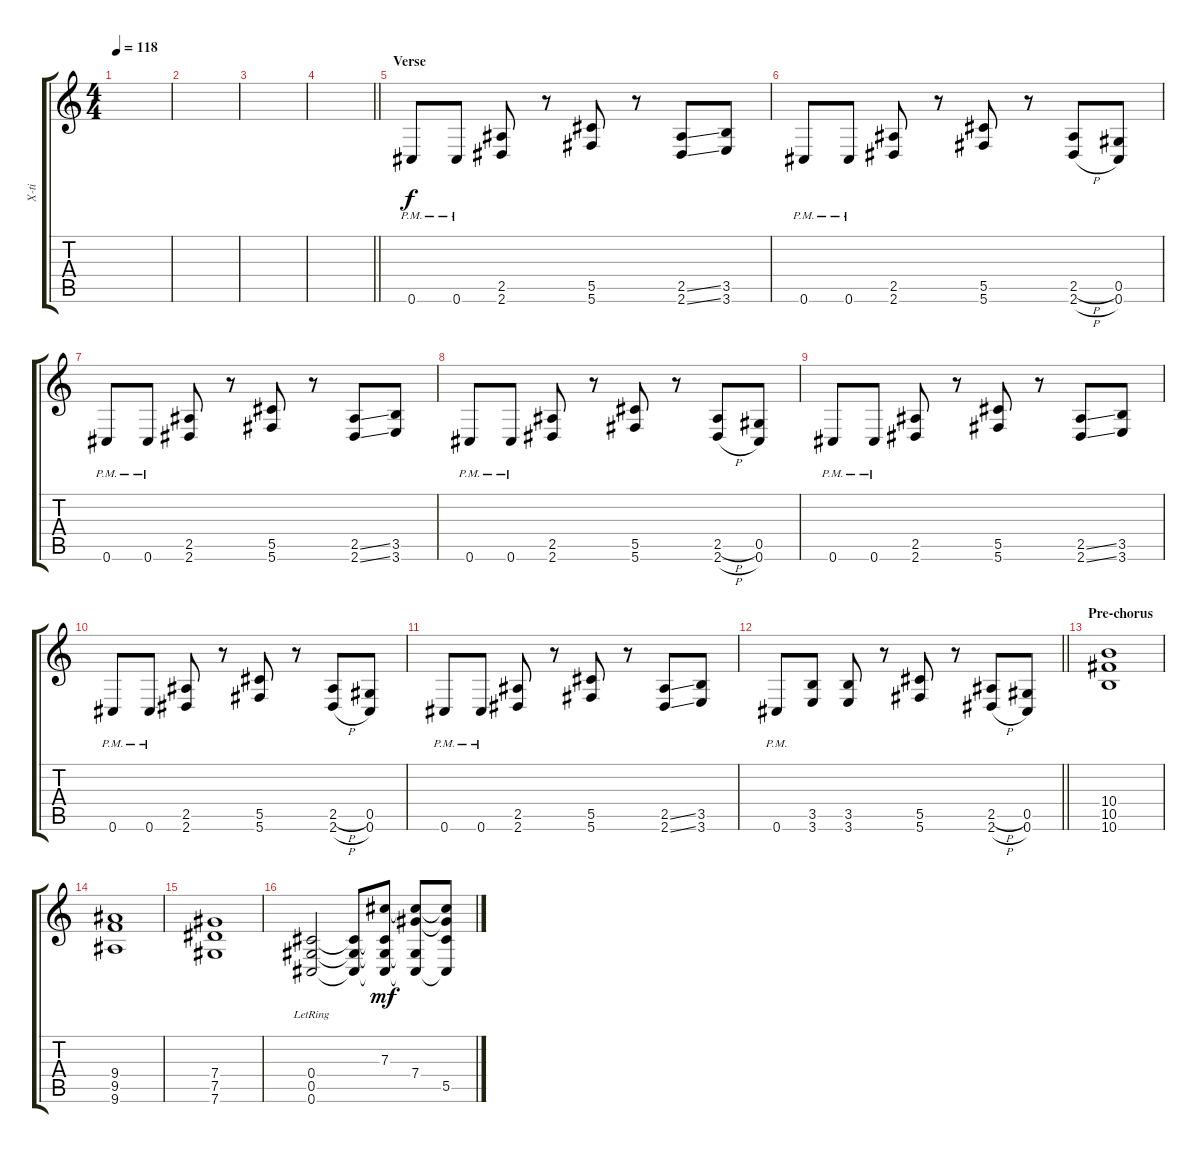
\track ("X-ti" "X-ti") {instrument distortionguitar}
\staff {score tabs}
\tuning (Eb4 Bb3 Gb3 Db3 Ab2 Db2) {hide}
\ts (4 4)
\tempo 118
\clef g2
\ks c
|
|
|
\barLineRight lightlight
|
\section ("" "Verse")
0.6{pm}.8 0.6{pm}.8 (2.5 2.6).8 r.8 (5.5 5.6).8 r.8 (2.5{ss} 2.6{ss}).8 (3.5 3.6).8 |
0.6{pm}.8 0.6{pm}.8 (2.5 2.6).8 r.8 (5.5 5.6).8 r.8 (2.5{h} 2.6{h}).8 (0.5 0.6).8 |
0.6{pm}.8 0.6{pm}.8 (2.5 2.6).8 r.8 (5.5 5.6).8 r.8 (2.5{ss} 2.6{ss}).8 (3.5 3.6).8 |
0.6{pm}.8 0.6{pm}.8 (2.5 2.6).8 r.8 (5.5 5.6).8 r.8 (2.5{h} 2.6{h}).8 (0.5 0.6).8 |
0.6{pm}.8 0.6{pm}.8 (2.5 2.6).8 r.8 (5.5 5.6).8 r.8 (2.5{ss} 2.6{ss}).8 (3.5 3.6).8 |
0.6{pm}.8 0.6{pm}.8 (2.5 2.6).8 r.8 (5.5 5.6).8 r.8 (2.5{h} 2.6{h}).8 (0.5 0.6).8 |
0.6{pm}.8 0.6{pm}.8 (2.5 2.6).8 r.8 (5.5 5.6).8 r.8 (2.5{ss} 2.6{ss}).8 (3.5 3.6).8 |
\barLineRight lightlight
0.6{pm}.8 (3.5 3.6).8 (3.5 3.6).8 r.8 (5.5 5.6).8 r.8 (2.5{h} 2.6{h}).8 (0.5 0.6).8 |
\section ("" "Pre-chorus")
(10.4 10.5 10.6).1 |
(9.4 9.5 9.6).1 |
(7.4 7.5 7.6).1 |
(0.4{lr} 0.5 0.6).2 (0.4{t} 0.5{t} 0.6{t}).8 (7.3 0.4{t} 0.5{t} 0.6{t}).8{dy mf} (7.3{t} 7.4 0.5{t} 0.6{t}).8 (7.3{t} 7.4{t} 5.5 0.6{t}).8
